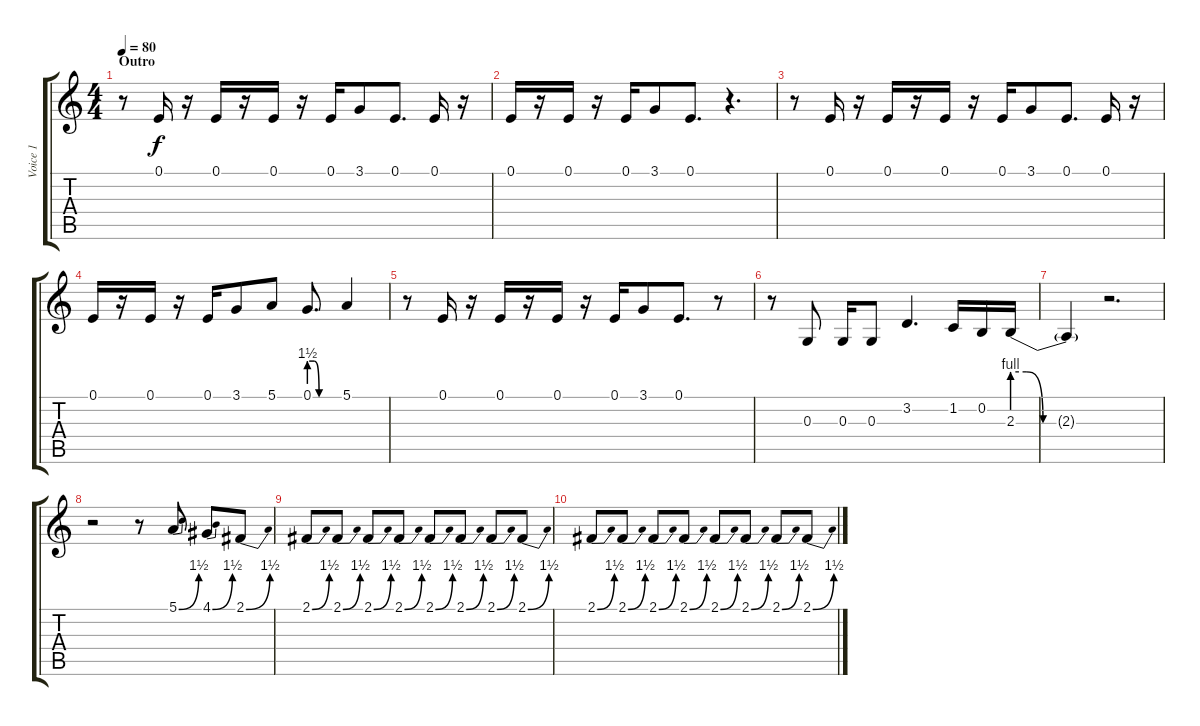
\track ("Voice 1" "Voice 1") {instrument tenorsax}
\staff {score tabs}
\tuning (E4 B3 G3 D3 A2 E2) {hide}
\ts (4 4)
\section ("" "Outro")
\tempo 80
\clef g2
\ks c
r.8{dy f} 0.1.16 r.16 0.1.16 r.16 0.1.16 r.16 0.1.16 3.1.8 0.1.8{d} 0.1.16 r.16 |
0.1.16 r.16 0.1.16 r.16 0.1.16 3.1.8 0.1.8{d} r.4{d} |
r.8 0.1.16 r.16 0.1.16 r.16 0.1.16 r.16 0.1.16 3.1.8 0.1.8{d} 0.1.16 r.16 |
0.1.16 r.16 0.1.16 r.16 0.1.16 3.1.8 5.1.8 0.1{be (custom 0 6 10 6 20 0 40 0 60 0)}.8{d} 5.1.4 |
r.8 0.1.16 r.16 0.1.16 r.16 0.1.16 r.16 0.1.16 3.1.8 0.1.8{d} r.8 |
r.8 0.3.8 0.3.16 0.3.8 3.2.4{d} 1.2.16 0.2.16 2.3{be (custom 0 4 9 4 20 0 40 0 60 0)}.16 |
2.3{t}.4 r.2{d} |
r.2 r.8 5.1{be (bend 0 0 60 6)}.8 4.1{be (bend 0 0 60 6)}.8 2.1{be (bend 0 0 60 6)}.8 |
2.1{be (bend 0 0 60 6)}.8{volume 0} 2.1{be (bend 0 0 60 6)}.8 2.1{be (bend 0 0 60 6)}.8 2.1{be (bend 0 0 60 6)}.8 2.1{be (bend 0 0 60 6)}.8 2.1{be (bend 0 0 60 6)}.8 2.1{be (bend 0 0 60 6)}.8 2.1{be (bend 0 0 60 6)}.8 |
2.1{be (bend 0 0 60 6)}.8 2.1{be (bend 0 0 60 6)}.8 2.1{be (bend 0 0 60 6)}.8 2.1{be (bend 0 0 60 6)}.8 2.1{be (bend 0 0 60 6)}.8 2.1{be (bend 0 0 60 6)}.8 2.1{be (bend 0 0 60 6)}.8 2.1{be (bend 0 0 60 6)}.8
